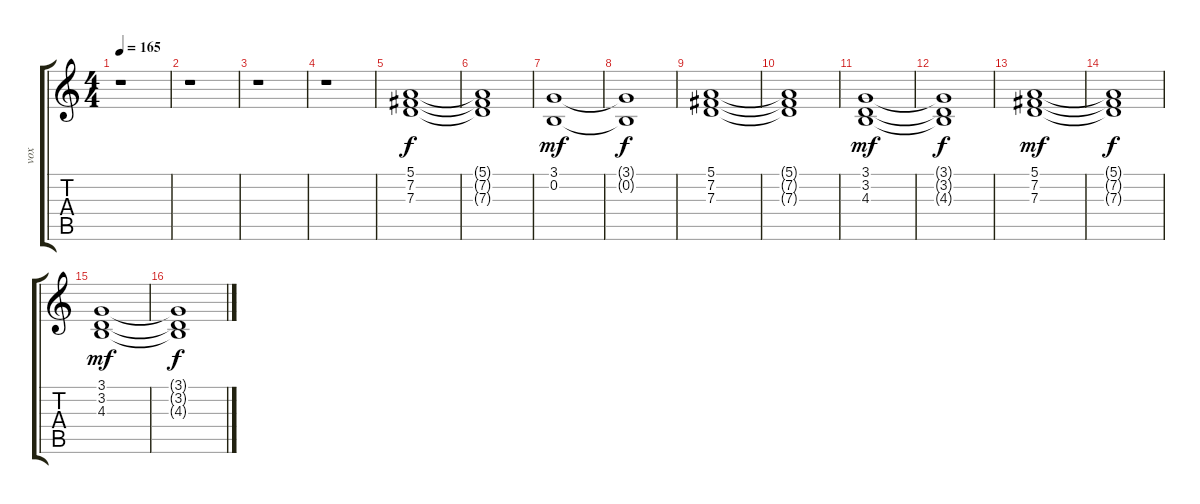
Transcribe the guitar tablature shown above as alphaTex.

\track ("vox" "vox") {instrument pad4choir}
\staff {score tabs}
\tuning (E4 B3 G3 D3 A2 E2) {hide}
\ts (4 4)
\tempo 165
\clef g2
\ks c
r.1{dy f} |
r.1 |
r.1 |
r.1 |
(5.1 7.2 7.3).1 |
(5.1{t} 7.2{t} 7.3{t}).1 |
(3.1 0.2).1{dy mf} |
(3.1{t} 0.2{t}).1{dy f} |
(5.1 7.2 7.3).1 |
(5.1{t} 7.2{t} 7.3{t}).1 |
(3.1 3.2 4.3).1{dy mf} |
(3.1{t} 3.2{t} 4.3{t}).1{dy f} |
(5.1 7.2 7.3).1{dy mf} |
(5.1{t} 7.2{t} 7.3{t}).1{dy f} |
(3.1 3.2 4.3).1{dy mf} |
(3.1{t} 3.2{t} 4.3{t}).1{dy f}
